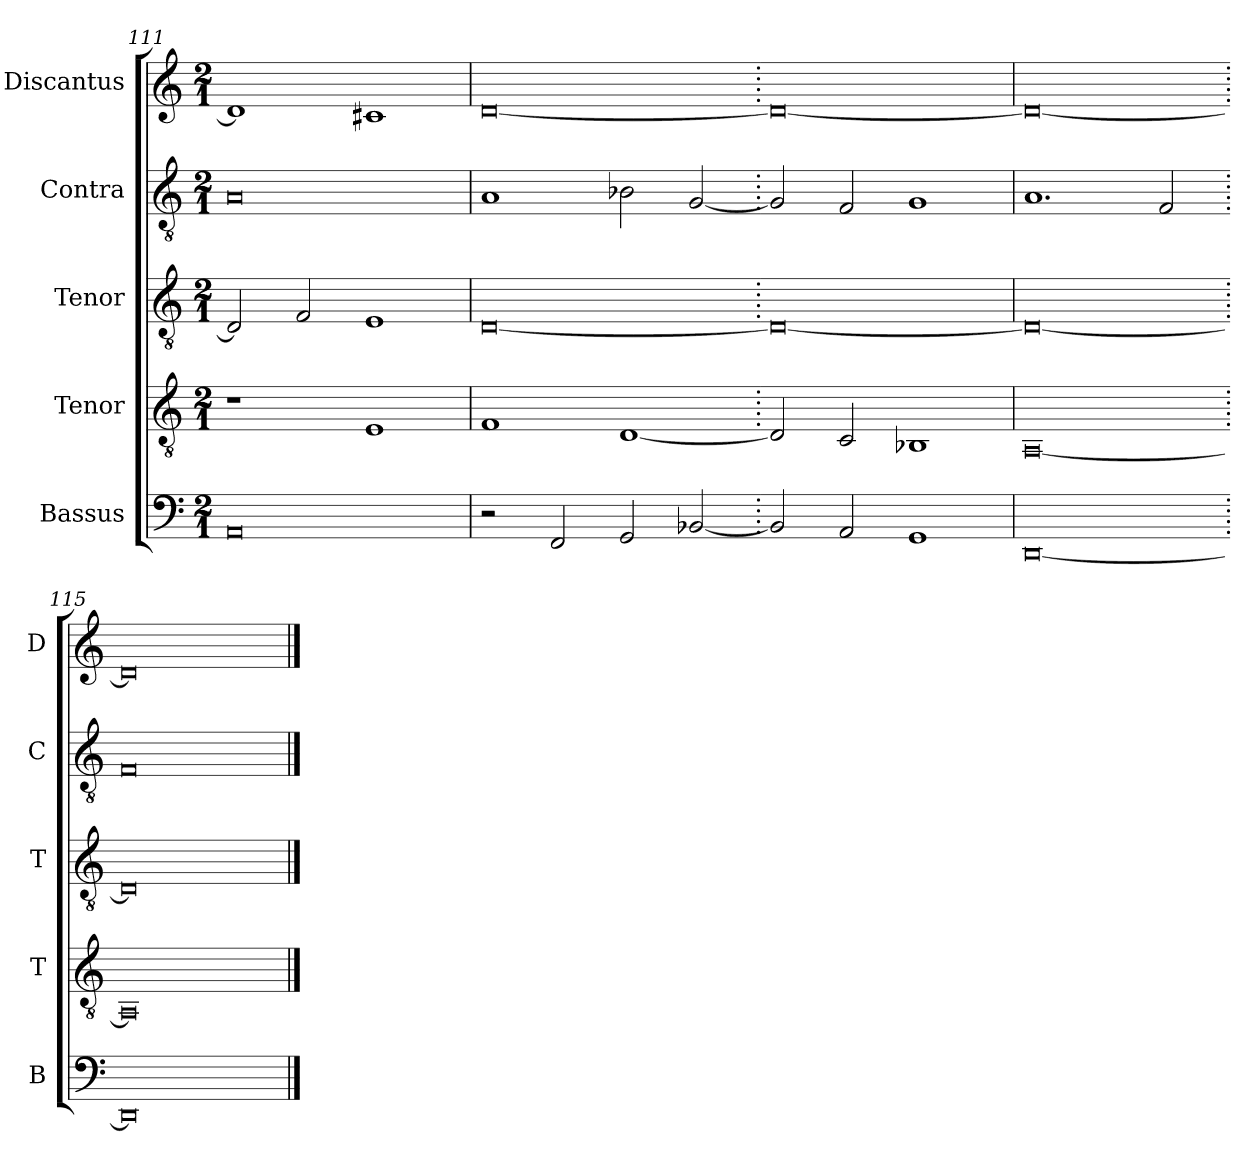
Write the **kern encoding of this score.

**kern	**kern	**kern	**kern	**kern
*part5	*part4	*part3	*part2	*part1
*staff5	*staff4	*staff3	*staff2	*staff1
*I"Bassus	*I"Tenor	*I"Tenor	*I"Contra	*I"Discantus
*I'B	*I'T	*I'T	*I'C	*I'D
*clefF4	*clefGv2	*clefGv2	*clefGv2	*clefG2
*k[]	*k[]	*k[]	*k[]	*k[]
*M2/1	*M2/1	*M2/1	*M2/1	*M2/1
=111	=111	=111	=111	=111
0AA	1r	2D/]	0A	1d]
.	.	2F/	.	.
.	1E	1E	.	1c#X
=112	=112	=112	=112	=112
2r	1F	[0D	1A	[0d
2FF/	.	.	.	.
2GG/	[1D	.	2B-X\	.
[2BB-X/	.	.	[2G/	.
=113.	=113.	=113.	=113.	=113.
2BB-/]	2D/]	0D_	2G/]	0d_
2AA/	2C/	.	2F/	.
1GG	1BB-X	.	1G	.
=114	=114	=114	=114	=114
[0DD	[0AA	0D_	1.A	0d_
.	.	.	2F/	.
=115.	=115.	=115.	=115.	=115.
0DD]	0AA]	0D]	0F	0d]
==	==	==	==	==
*-	*-	*-	*-	*-
